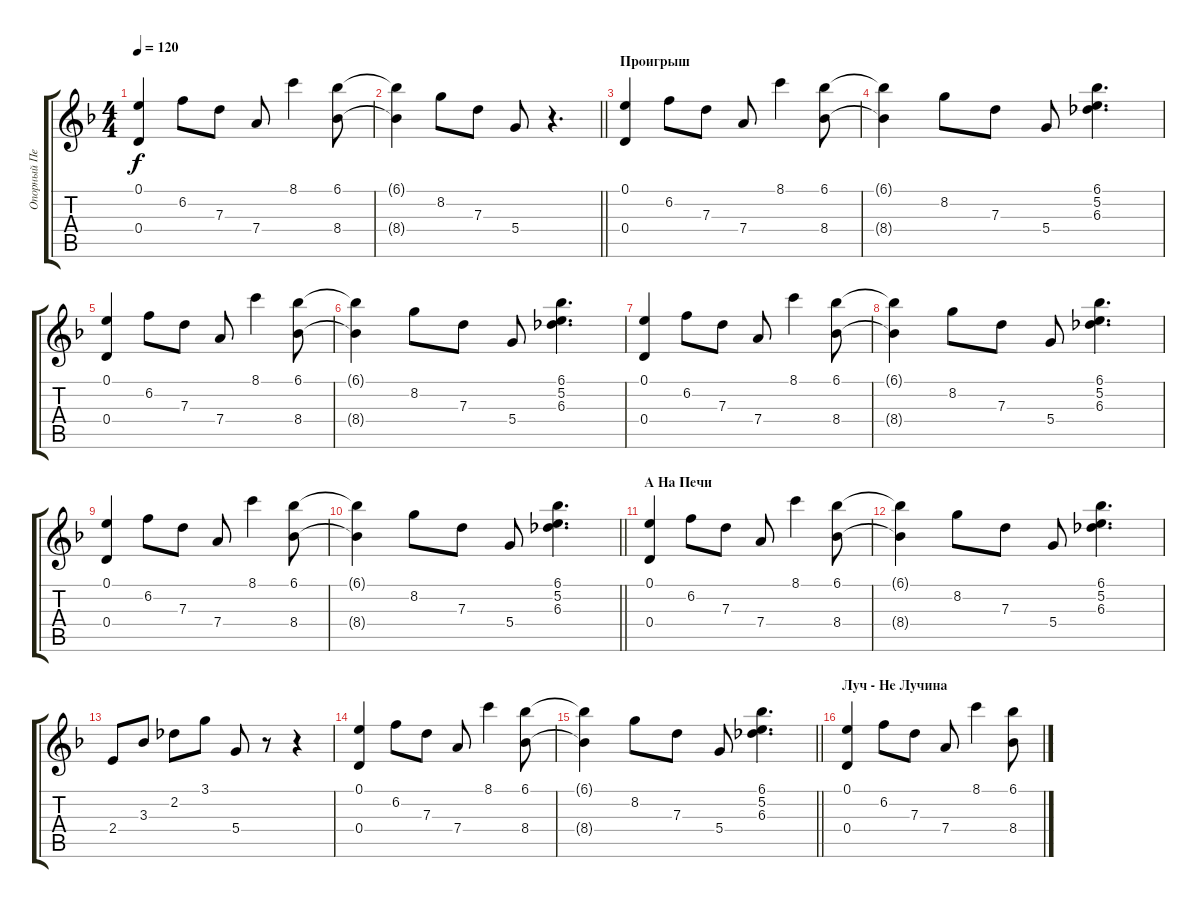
\track ("Опорный Перебор" "Опорный Пе") {instrument acousticguitarsteel}
\staff {score tabs}
\tuning (E4 B3 G3 D3 A2 E2) {hide}
\ts (4 4)
\tempo 120
\clef g2
\ks dminor
(0.1 0.4).4{dy f} 6.2.8 7.3.8 7.4.8 8.1.4 (6.1 8.4).8 |
\barLineRight lightlight
(6.1{t} 8.4{t}).4 8.2.8 7.3.8 5.4.8 r.4{d} |
\section ("" "Проигрыш")
(0.1 0.4).4 6.2.8 7.3.8 7.4.8 8.1.4 (6.1 8.4).8 |
(6.1{t} 8.4{t}).4 8.2.8 7.3.8 5.4.8 (6.1 5.2 6.3).4{d} |
(0.1 0.4).4 6.2.8 7.3.8 7.4.8 8.1.4 (6.1 8.4).8 |
(6.1{t} 8.4{t}).4 8.2.8 7.3.8 5.4.8 (6.1 5.2 6.3).4{d} |
(0.1 0.4).4 6.2.8 7.3.8 7.4.8 8.1.4 (6.1 8.4).8 |
(6.1{t} 8.4{t}).4 8.2.8 7.3.8 5.4.8 (6.1 5.2 6.3).4{d} |
(0.1 0.4).4 6.2.8 7.3.8 7.4.8 8.1.4 (6.1 8.4).8 |
\barLineRight lightlight
(6.1{t} 8.4{t}).4 8.2.8 7.3.8 5.4.8 (6.1 5.2 6.3).4{d} |
\section ("" "А На Печи")
(0.1 0.4).4 6.2.8 7.3.8 7.4.8 8.1.4 (6.1 8.4).8 |
(6.1{t} 8.4{t}).4 8.2.8 7.3.8 5.4.8 (6.1 5.2 6.3).4{d} |
2.4.8 3.3.8 2.2.8 3.1.8 5.4.8 r.8 r.4 |
(0.1 0.4).4 6.2.8 7.3.8 7.4.8 8.1.4 (6.1 8.4).8 |
\barLineRight lightlight
(6.1{t} 8.4{t}).4 8.2.8 7.3.8 5.4.8 (6.1 5.2 6.3).4{d} |
\section ("" "Луч - Не Лучина")
(0.1 0.4).4 6.2.8 7.3.8 7.4.8 8.1.4 (6.1 8.4).8
